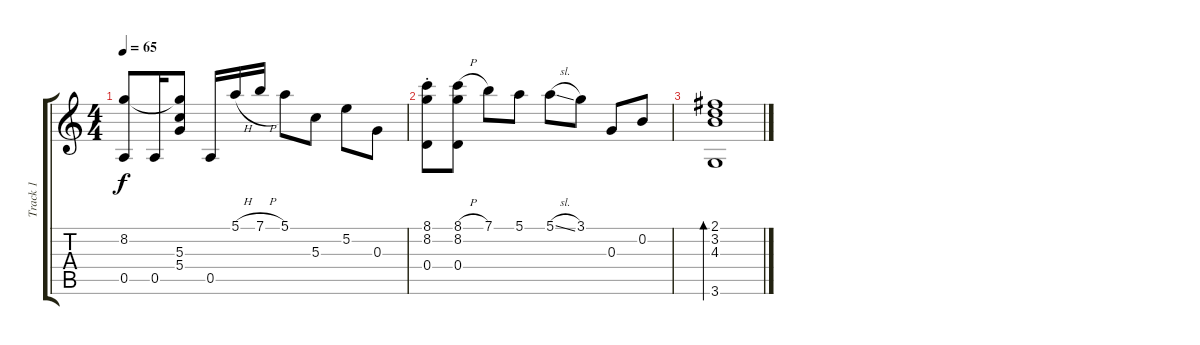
\track ("Track 1" "Track 1") {instrument acousticguitarsteel}
\staff {score tabs}
\tuning (E4 B3 G3 D3 A2 E2) {hide}
\ts (4 4)
\tempo 65
\clef g2
\ks c
(8.2 0.5).8{dy f} 0.5.16 (8.2{t} 5.3 5.4).8 0.5.16 5.1{h}.16 7.1{h}.16 5.1.8 5.3.8 5.2.8 0.3.8 |
(8.1{st} 8.2{st} 0.4{st}).8 (8.1{h} 8.2 0.4).8 7.1.8 5.1.8 5.1{sl}.8 3.1.8 0.3.8 0.2.8 |
(2.1 3.2 4.3 3.6).1{bd 240}
